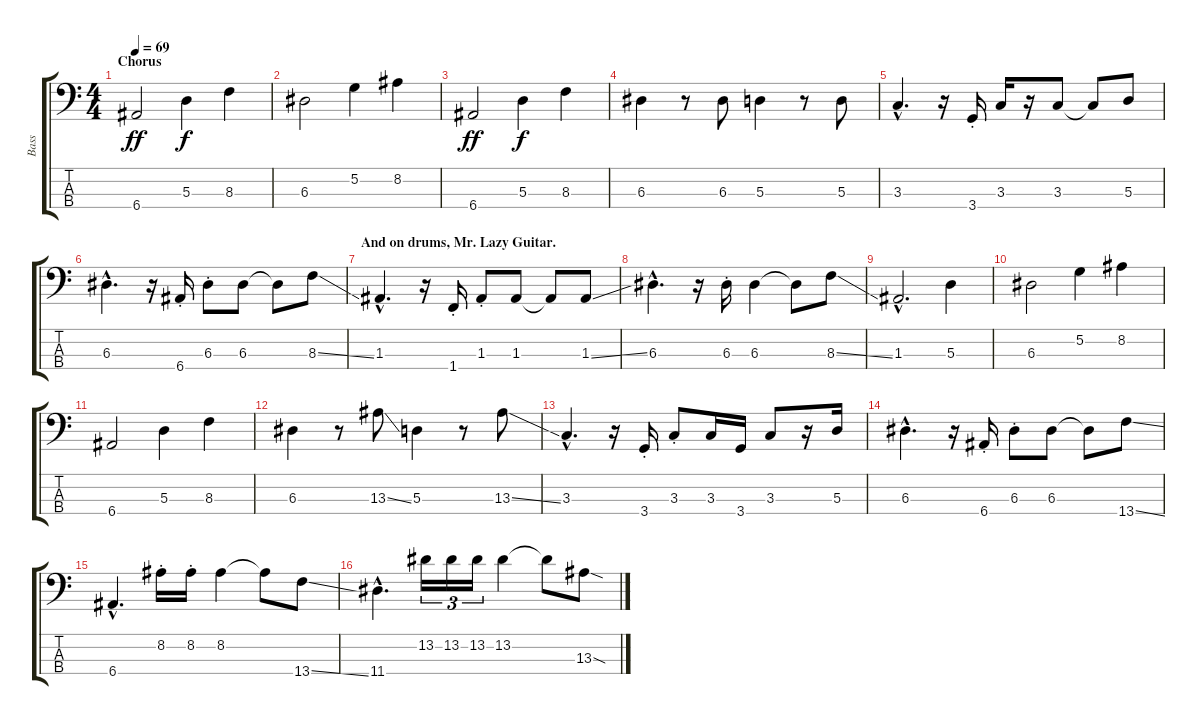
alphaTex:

\track ("Bass" "Bass") {instrument fretlessbass}
\staff {score tabs}
\tuning (G2 D2 A1 E1) {hide}
\ts (4 4)
\section ("" "Chorus")
\tempo 69
\clef f4
\ks c
6.4.2{dy ff} 5.3.4{dy f} 8.3.4 |
6.3.2 5.2.4 8.2.4 |
6.4.2{dy ff} 5.3.4{dy f} 8.3.4 |
6.3.4 r.8 6.3.8 5.3.4 r.8 5.3.8 |
3.3{hac}.4{d} r.16 3.4{st}.16 3.3.16 r.16 3.3.8 3.3{t}.8 5.3.8 |
6.3{hac}.4{d} r.16 6.4{st}.16 6.3{st}.8 6.3.8 6.3{t}.8 8.3{ss}.8 |
\section ("" "And on drums, Mr. Lazy Guitar.")
1.3{hac}.4{d} r.16 1.4{st}.16 1.3{st}.8 1.3.8 1.3{t}.8 1.3{ss}.8 |
6.3{hac}.4{d} r.16 6.3{st}.16 6.3.4 6.3{t}.8 8.3{ss}.8 |
1.3{hac}.2{d} 5.3.4 |
6.3.2 5.2.4 8.2.4 |
6.4.2 5.3.4 8.3.4 |
6.3.4 r.8 13.3{ss}.8 5.3.4 r.8 13.3{ss}.8 |
3.3{hac}.4{d} r.16 3.4{st}.16 3.3{st}.8 3.3.16 3.4.16 3.3.8 r.16 5.3.16 |
6.3{hac}.4{d} r.16 6.4{st}.16 6.3{st}.8 6.3.8 6.3{t}.8 13.4{ss}.8 |
6.4{hac}.4{d} 8.2{st}.16 8.2{st}.16 8.2.4 8.2{t}.8 13.4{ss}.8 |
11.4{hac}.4{d} 13.2.16{tu (3 2)} 13.2.16{tu (3 2)} 13.2.16{tu (3 2)} 13.2.4 13.2{t}.8 13.3{sod}.8
